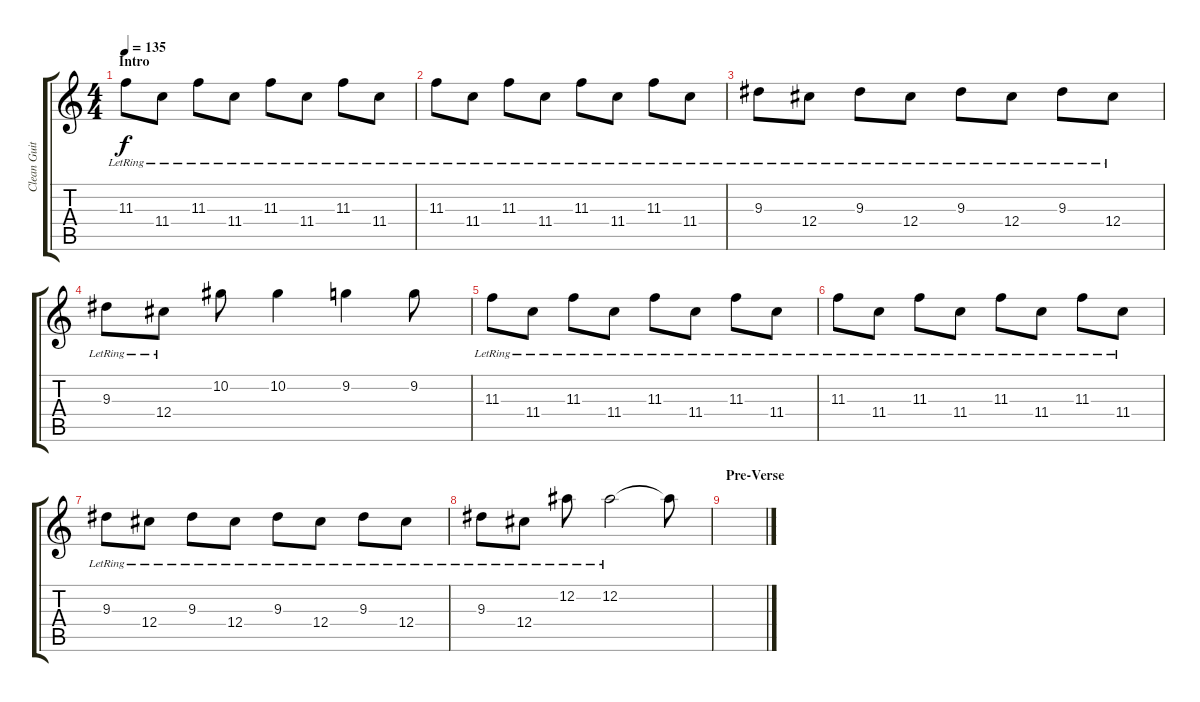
\track ("Clean Guitar" "Clean Guit") {instrument acousticguitarnylon}
\staff {score tabs}
\tuning (Eb4 Bb3 Gb3 Db3 Ab2 Db2) {hide}
\ts (4 4)
\section ("" "Intro")
\tempo 135
\clef g2
\ks c
11.3{lr}.8{dy f instrument acousticguitarnylon} 11.4{lr}.8 11.3{lr}.8 11.4{lr}.8 11.3{lr}.8 11.4{lr}.8 11.3{lr}.8 11.4{lr}.8 |
11.3{lr}.8 11.4{lr}.8 11.3{lr}.8 11.4{lr}.8 11.3{lr}.8 11.4{lr}.8 11.3{lr}.8 11.4{lr}.8 |
9.3{lr}.8 12.4{lr}.8 9.3{lr}.8 12.4{lr}.8 9.3{lr}.8 12.4{lr}.8 9.3{lr}.8 12.4{lr}.8 |
9.3{lr}.8 12.4{lr}.8 10.2.8 10.2.4 9.2.4 9.2.8 |
11.3{lr}.8 11.4{lr}.8 11.3{lr}.8 11.4{lr}.8 11.3{lr}.8 11.4{lr}.8 11.3{lr}.8 11.4{lr}.8 |
11.3{lr}.8 11.4{lr}.8 11.3{lr}.8 11.4{lr}.8 11.3{lr}.8 11.4{lr}.8 11.3{lr}.8 11.4{lr}.8 |
9.3{lr}.8 12.4{lr}.8 9.3{lr}.8 12.4{lr}.8 9.3{lr}.8 12.4{lr}.8 9.3{lr}.8 12.4{lr}.8 |
9.3{lr}.8 12.4{lr}.8 12.2{lr}.8 12.2{lr}.2 12.2{t}.8 |
\section ("" "Pre-Verse")
